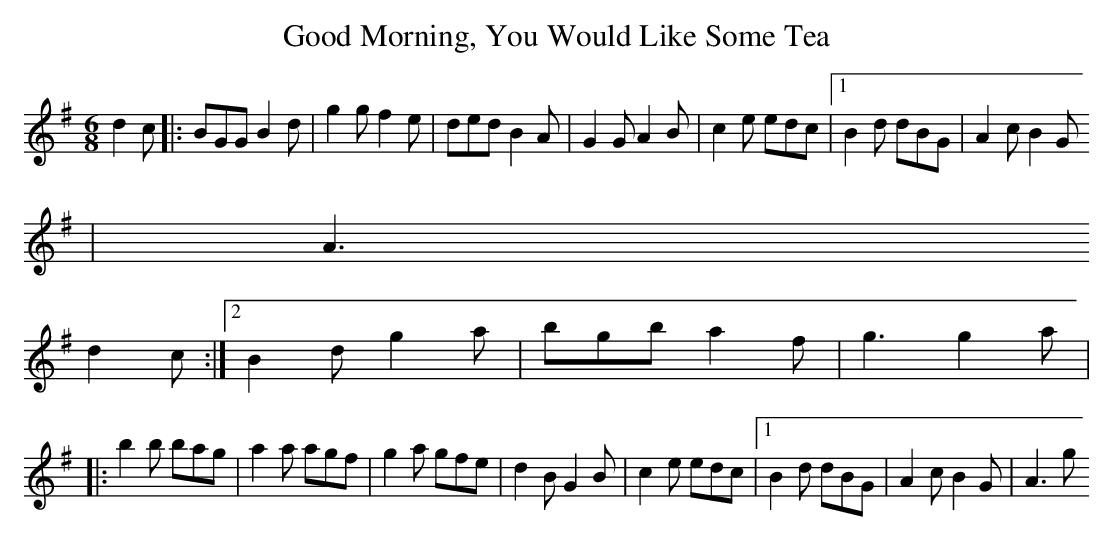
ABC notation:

X:1
T:Good Morning, You Would Like Some Tea
M:6/8
L:1/8
K:G
d2 c|:BGG B2 d|g2 g f2 e|ded B2 A|G2 G A2 B|c2 e edc|1B2 d dBG|A2 c B2 G
|A3
d2 c:|2B2 d g2 a|bgb a2 f|g3 g2 a|
|:b2 b bag|a2 a agf|g2 a gfe|d2 B G2 B|c2 e edc|1B2 d dBG|A2 c B2 G|A3 g
2
a:|2B2 d g2 a|bgb a2 f|g3||
